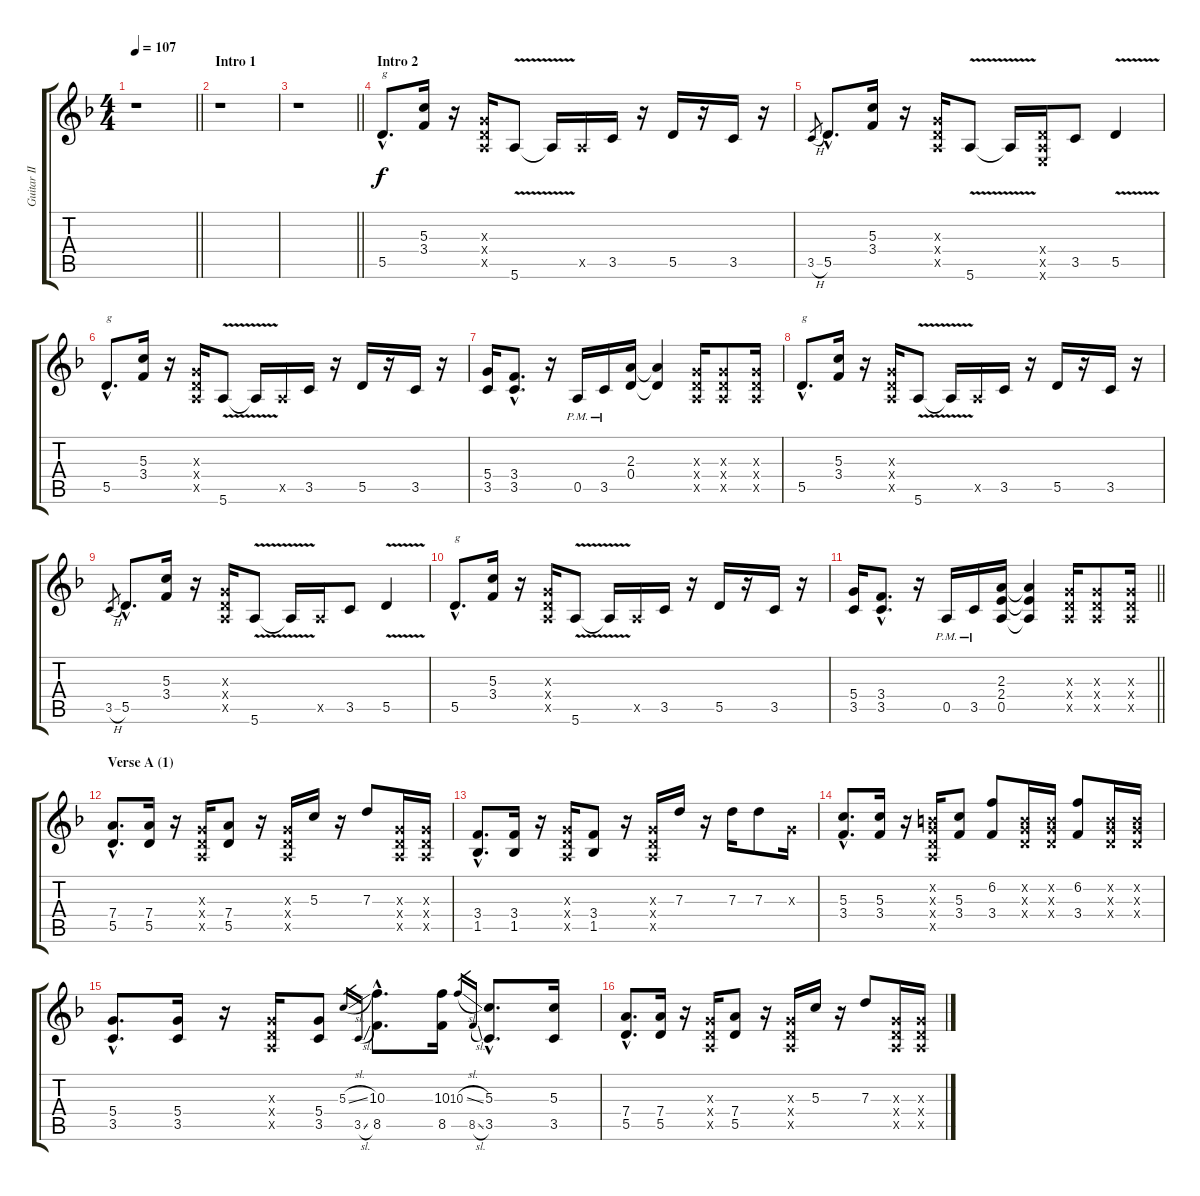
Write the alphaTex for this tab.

\track ("Guitar II (tabbed)" "Guitar II ") {instrument distortionguitar}
\staff {score tabs}
\tuning (E4 B3 G3 D3 A2 E2) {hide}
\ts (4 4)
\tempo 107
\clef g2
\barLineRight lightlight
\ks dminor
r.1{dy f instrument distortionguitar} |
\section ("" "Intro 1")
r.1 |
\barLineRight lightlight
r.1 |
\section ("" "Intro 2")
5.5{hac}.8{d txt "g"} (5.3 3.4).16 r.16 (0.3{x} 0.4{x} 0.5{x}).16 5.6{v}.8 5.6{t}.16 0.5{x}.16 3.5.16 r.16 5.5.16 r.16 3.5.16 r.16 |
3.5{h}.8{gr} 5.5{hac}.8{d} (5.3 3.4).16 r.16 (0.3{x} 0.4{x} 0.5{x}).16 5.6{v}.8 5.6{t}.16 (0.4{x} 0.5{x} 0.6{x}).16 3.5.8 5.5{v}.4 |
5.5{hac}.8{d txt "g"} (5.3 3.4).16 r.16 (0.3{x} 0.4{x} 0.5{x}).16 5.6{v}.8 5.6{t}.16 0.5{x}.16 3.5.16 r.16 5.5.16 r.16 3.5.16 r.16 |
(5.4 3.5).16 (3.4{hac} 3.5{hac}).8{d} r.16 0.5{pm}.16 3.5{pm}.16 (2.3 0.4).16 (2.3{t} 0.4{t}).4 (0.3{x} 0.4{x} 0.5{x}).16 (0.3{x} 0.4{x} 0.5{x}).8 (0.3{x} 0.4{x} 0.5{x}).16 |
5.5{hac}.8{d txt "g"} (5.3 3.4).16 r.16 (0.3{x} 0.4{x} 0.5{x}).16 5.6{v}.8 5.6{t}.16 0.5{x}.16 3.5.16 r.16 5.5.16 r.16 3.5.16 r.16 |
3.5{h}.8{gr} 5.5{hac}.8{d} (5.3 3.4).16 r.16 (0.3{x} 0.4{x} 0.5{x}).16 5.6{v}.8 5.6{t}.16 0.5{x}.16 3.5.8 5.5{v}.4 |
5.5{hac}.8{d txt "g"} (5.3 3.4).16 r.16 (0.3{x} 0.4{x} 0.5{x}).16 5.6{v}.8 5.6{t}.16 0.5{x}.16 3.5.16 r.16 5.5.16 r.16 3.5.16 r.16 |
\barLineRight lightlight
(5.4 3.5).16 (3.4{hac} 3.5{hac}).8{d} r.16 0.5{pm}.16 3.5{pm}.16 (2.3 2.4 0.5).16 (2.3{t} 2.4{t} 0.5{t}).4 (0.3{x} 0.4{x} 0.5{x}).16 (0.3{x} 0.4{x} 0.5{x}).8 (0.3{x} 0.4{x} 0.5{x}).16 |
\section ("" "Verse A (1)")
(7.4{hac} 5.5{hac}).8{d} (7.4 5.5).16 r.16 (0.3{x} 0.4{x} 0.5{x}).16 (7.4 5.5).8 r.16 (0.3{x} 0.4{x} 0.5{x}).16 5.3.16 r.16 7.3.8 (0.3{x} 0.4{x} 0.5{x}).16 (0.3{x} 0.4{x} 0.5{x}).16 |
(3.4{hac} 1.5{hac}).8{d} (3.4 1.5).16 r.16 (0.3{x} 0.4{x} 0.5{x}).16 (3.4 1.5).8 r.16 (0.3{x} 0.4{x} 0.5{x}).16 7.3.16 r.16 7.3.16 7.3.8 0.3{x}.16 |
(5.3{hac} 3.4{hac}).8{d} (5.3 3.4).16 r.16 (0.2{x} 0.3{x} 0.4{x} 0.5{x}).16 (5.3 3.4).8 (6.2 3.4).8 (0.2{x} 0.3{x} 0.4{x}).16 (0.2{x} 0.3{x} 0.4{x}).16 (6.2 3.4).8 (0.2{x} 0.3{x} 0.4{x}).16 (0.2{x} 0.3{x} 0.4{x}).16 |
(5.4{hac} 3.5{hac}).8{d} (5.4 3.5).16 r.16 (0.3{x} 0.4{x} 0.5{x}).16 (5.4 3.5).8 5.3{sl}.16{gr} 3.5{sl}.16{gr} (10.3{hac} 8.5{hac}).8{d} (10.3 8.5).16 10.3{sl}.16{gr} 8.5{sl}.16{gr} (5.3{hac} 3.5{hac}).8{d} (5.3 3.5).16 |
(7.4{hac} 5.5{hac}).8{d} (7.4 5.5).16 r.16 (0.3{x} 0.4{x} 0.5{x}).16 (7.4 5.5).8 r.16 (0.3{x} 0.4{x} 0.5{x}).16 5.3.16 r.16 7.3.8 (0.3{x} 0.4{x} 0.5{x}).16 (0.3{x} 0.4{x} 0.5{x}).16
